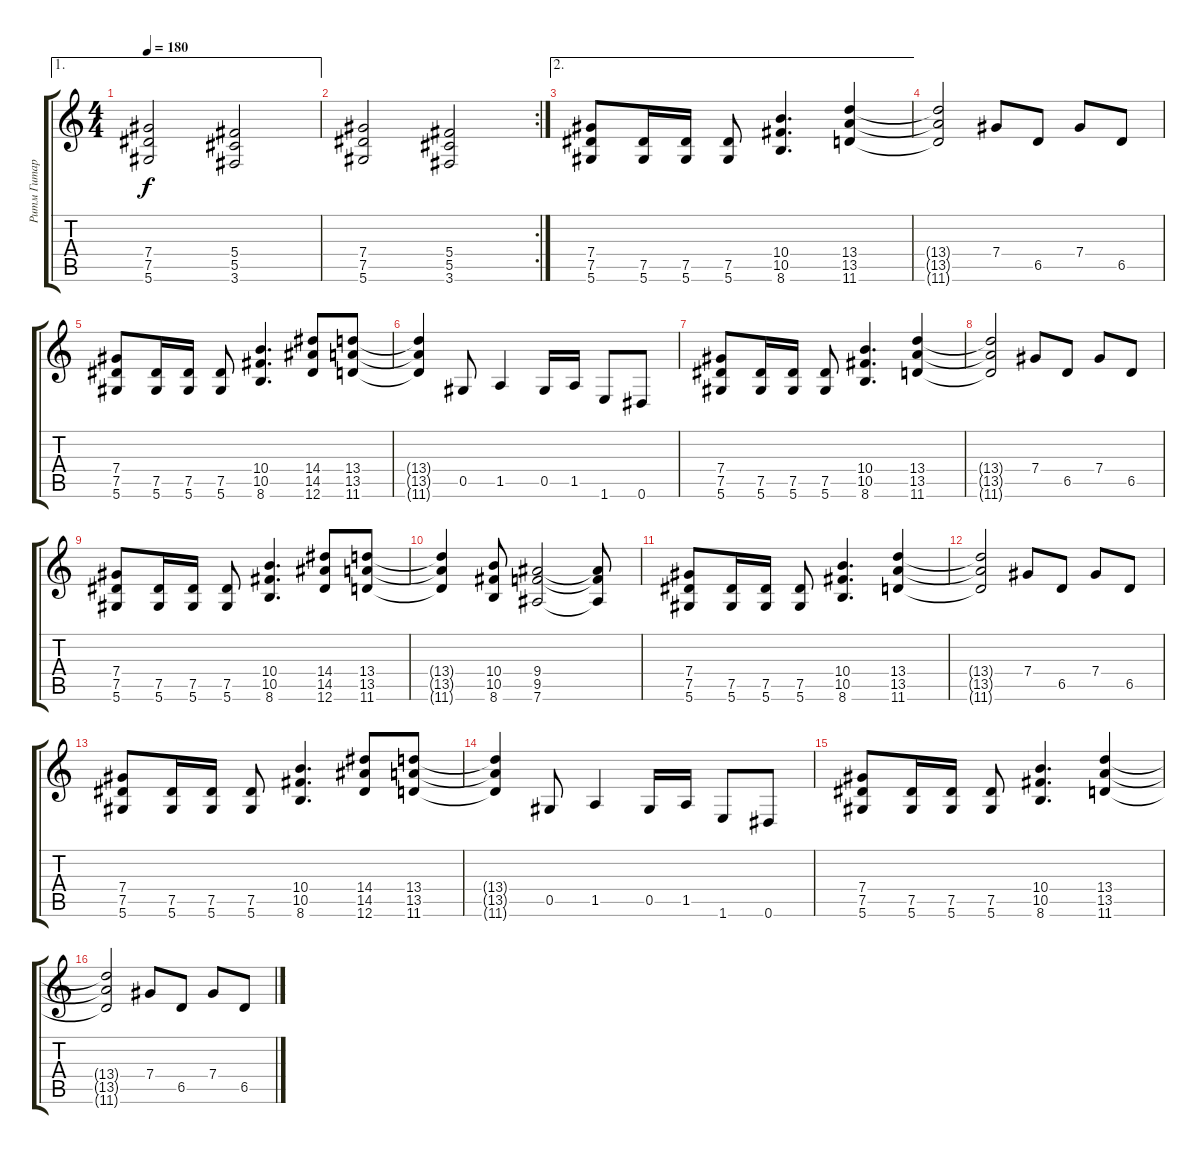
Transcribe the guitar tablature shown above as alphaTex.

\track ("Ритм Гитара" "Ритм Гитар") {instrument distortionguitar}
\staff {score tabs}
\tuning (Eb4 Bb3 Gb3 Db3 Ab2 Eb2) {hide}
\ae 1
\ts (4 4)
\tempo 180
\clef g2
\ks c
(7.4 7.5 5.6).2{dy f} (5.4 5.5 3.6).2 |
\rc 2
(7.4 7.5 5.6).2 (5.4 5.5 3.6).2 |
\ae 2
(7.4 7.5 5.6).8 (7.5 5.6).16 (7.5 5.6).16 (7.5 5.6).8 (10.4 10.5 8.6).4{d} (13.4 13.5 11.6).4 |
(13.4{t} 13.5{t} 11.6{t}).2 7.4.8 6.5.8 7.4.8 6.5.8 |
(7.4 7.5 5.6).8 (7.5 5.6).16 (7.5 5.6).16 (7.5 5.6).8 (10.4 10.5 8.6).4{d} (14.4 14.5 12.6).8 (13.4 13.5 11.6).8 |
(13.4{t} 13.5{t} 11.6{t}).4 0.5.8 1.5.4 0.5.16 1.5.16 1.6.8 0.6.8 |
(7.4 7.5 5.6).8 (7.5 5.6).16 (7.5 5.6).16 (7.5 5.6).8 (10.4 10.5 8.6).4{d} (13.4 13.5 11.6).4 |
(13.4{t} 13.5{t} 11.6{t}).2 7.4.8 6.5.8 7.4.8 6.5.8 |
(7.4 7.5 5.6).8 (7.5 5.6).16 (7.5 5.6).16 (7.5 5.6).8 (10.4 10.5 8.6).4{d} (14.4 14.5 12.6).8 (13.4 13.5 11.6).8 |
(13.4{t} 13.5{t} 11.6{t}).4 (10.4 10.5 8.6).8 (9.4 9.5 7.6).2 (9.4{t} 9.5{t} 7.6{t}).8 |
(7.4 7.5 5.6).8 (7.5 5.6).16 (7.5 5.6).16 (7.5 5.6).8 (10.4 10.5 8.6).4{d} (13.4 13.5 11.6).4 |
(13.4{t} 13.5{t} 11.6{t}).2 7.4.8 6.5.8 7.4.8 6.5.8 |
(7.4 7.5 5.6).8 (7.5 5.6).16 (7.5 5.6).16 (7.5 5.6).8 (10.4 10.5 8.6).4{d} (14.4 14.5 12.6).8 (13.4 13.5 11.6).8 |
(13.4{t} 13.5{t} 11.6{t}).4 0.5.8 1.5.4 0.5.16 1.5.16 1.6.8 0.6.8 |
(7.4 7.5 5.6).8 (7.5 5.6).16 (7.5 5.6).16 (7.5 5.6).8 (10.4 10.5 8.6).4{d} (13.4 13.5 11.6).4 |
(13.4{t} 13.5{t} 11.6{t}).2 7.4.8 6.5.8 7.4.8 6.5.8
